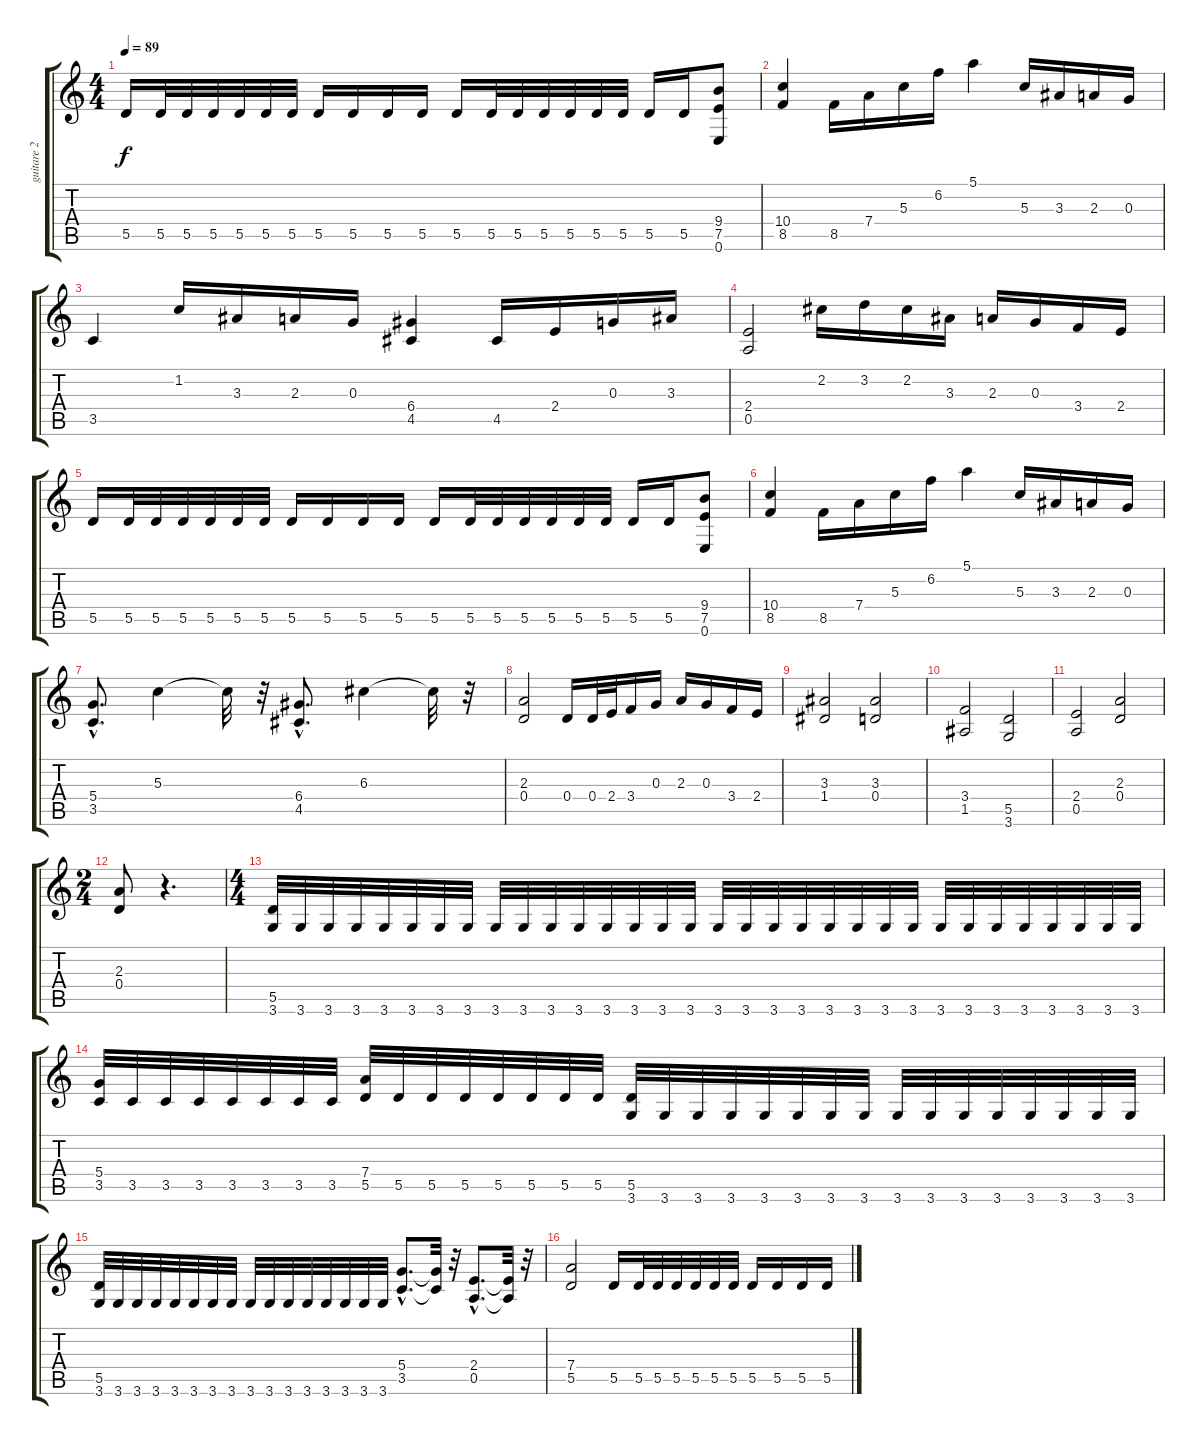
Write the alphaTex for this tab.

\track ("guitare 2 " "guitare 2 ") {instrument overdrivenguitar}
\staff {score tabs}
\tuning (E4 B3 G3 D3 A2 E2) {hide}
\ts (4 4)
\tempo 89
\clef g2
\ks c
5.5.16{dy f volume 15 balance 8} 5.5.32 5.5.32 5.5.32 5.5.32 5.5.32 5.5.32 5.5.16 5.5.16 5.5.16 5.5.16 5.5.16 5.5.32 5.5.32 5.5.32 5.5.32 5.5.32 5.5.32 5.5.16 5.5.16 (9.4 7.5 0.6).8 |
(10.4 8.5).4 8.5.16 7.4.16 5.3.16 6.2.16 5.1.4 5.3.16 3.3.16 2.3.16 0.3.16 |
3.5.4 1.2.16 3.3.16 2.3.16 0.3.16 (6.4 4.5).4 4.5.16 2.4.16 0.3.16 3.3.16 |
(2.4 0.5).2 2.2.16 3.2.16 2.2.16 3.3.16 2.3.16 0.3.16 3.4.16 2.4.16 |
5.5.16{volume 15 balance 8} 5.5.32 5.5.32 5.5.32 5.5.32 5.5.32 5.5.32 5.5.16 5.5.16 5.5.16 5.5.16 5.5.16 5.5.32 5.5.32 5.5.32 5.5.32 5.5.32 5.5.32 5.5.16 5.5.16 (9.4 7.5 0.6).8 |
(10.4 8.5).4 8.5.16 7.4.16 5.3.16 6.2.16 5.1.4 5.3.16 3.3.16 2.3.16 0.3.16 |
(5.4{hac} 3.5{hac}).8{d} 5.3.4 5.3{t}.32 r.32 (6.4{hac} 4.5{hac}).8{d} 6.3.4 6.3{t}.32 r.32 |
(2.3 0.4).2{volume 15 balance 8} 0.4.16 0.4.32 2.4.32 3.4.16 0.3.16 2.3.16 0.3.16 3.4.16 2.4.16 |
(3.3 1.4).2{volume 15 balance 8} (3.3 0.4).2 |
(3.4 1.5).2 (5.5 3.6).2 |
(2.4 0.5).2 (2.3 0.4).2 |
\ts (2 4)
(2.3 0.4).8 r.4{d} |
\ts (4 4)
(5.5 3.6).32 3.6.32 3.6.32 3.6.32 3.6.32 3.6.32 3.6.32 3.6.32 3.6.32 3.6.32 3.6.32 3.6.32 3.6.32 3.6.32 3.6.32 3.6.32 3.6.32 3.6.32 3.6.32 3.6.32 3.6.32 3.6.32 3.6.32 3.6.32 3.6.32 3.6.32 3.6.32 3.6.32 3.6.32 3.6.32 3.6.32 3.6.32 |
(5.4 3.5).32 3.5.32 3.5.32 3.5.32 3.5.32 3.5.32 3.5.32 3.5.32 (7.4 5.5).32 5.5.32 5.5.32 5.5.32 5.5.32 5.5.32 5.5.32 5.5.32 (5.5 3.6).32 3.6.32 3.6.32 3.6.32 3.6.32 3.6.32 3.6.32 3.6.32 3.6.32 3.6.32 3.6.32 3.6.32 3.6.32 3.6.32 3.6.32 3.6.32 |
(5.5 3.6).32 3.6.32 3.6.32 3.6.32 3.6.32 3.6.32 3.6.32 3.6.32 3.6.32 3.6.32 3.6.32 3.6.32 3.6.32 3.6.32 3.6.32 3.6.32 (5.4{hac} 3.5{hac}).8{d} (5.4{t} 3.5{t}).32 r.32 (2.4{hac} 0.5{hac}).8{d} (2.4{t} 0.5{t}).32 r.32 |
(7.4 5.5).2 5.5.16{volume 16 balance 8} 5.5.32 5.5.32 5.5.32 5.5.32 5.5.32 5.5.32 5.5.16 5.5.16 5.5.16 5.5.16
